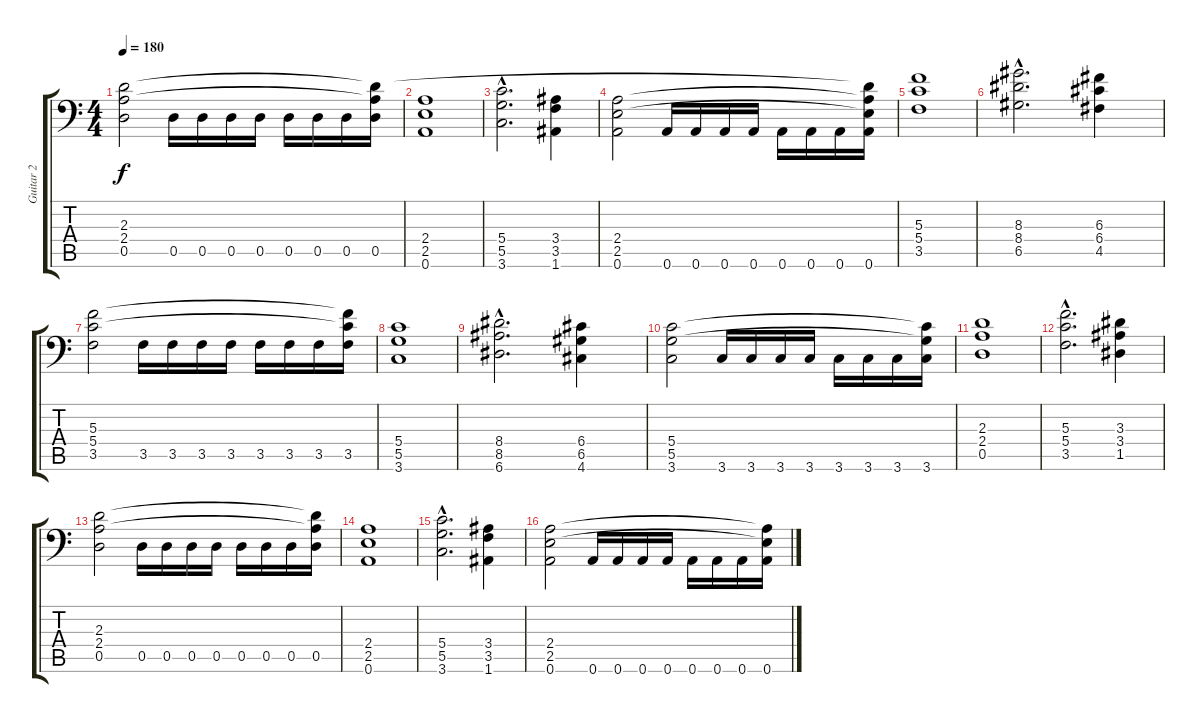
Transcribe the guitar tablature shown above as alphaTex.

\track ("Guitar 2" "Guitar 2") {instrument distortionguitar}
\staff {score tabs}
\tuning (A3 E3 C3 G2 D2 A1) {hide}
\ts (4 4)
\tempo 180
\clef f4
\ks c
(2.3 2.4 0.5).2{dy f} 0.5.16 0.5.16 0.5.16 0.5.16 0.5.16 0.5.16 0.5.16 (2.3{t} 2.4{t} 0.5).16 |
(2.4 2.5 0.6).1 |
(5.4{hac} 5.5{hac} 3.6{hac}).2{d} (3.4 3.5 1.6).4 |
(2.4 2.5 0.6).2 0.6.16 0.6.16 0.6.16 0.6.16 0.6.16 0.6.16 0.6.16 (2.3{t} 2.4{t} 2.5{t} 0.6).16 |
(5.3 5.4 3.5).1 |
(8.3{hac} 8.4{hac} 6.5{hac}).2{d} (6.3 6.4 4.5).4 |
(5.3 5.4 3.5).2 3.5.16 3.5.16 3.5.16 3.5.16 3.5.16 3.5.16 3.5.16 (5.3{t} 5.4{t} 3.5).16 |
(5.4 5.5 3.6).1 |
(8.4{hac} 8.5{hac} 6.6{hac}).2{d} (6.4 6.5 4.6).4 |
(5.4 5.5 3.6).2 3.6.16 3.6.16 3.6.16 3.6.16 3.6.16 3.6.16 3.6.16 (5.4{t} 5.5{t} 3.6).16 |
(2.3 2.4 0.5).1 |
(5.3{hac} 5.4{hac} 3.5{hac}).2{d} (3.3 3.4 1.5).4 |
(2.3 2.4 0.5).2 0.5.16 0.5.16 0.5.16 0.5.16 0.5.16 0.5.16 0.5.16 (2.3{t} 2.4{t} 0.5).16 |
(2.4 2.5 0.6).1 |
(5.4{hac} 5.5{hac} 3.6{hac}).2{d} (3.4 3.5 1.6).4 |
(2.4 2.5 0.6).2 0.6.16 0.6.16 0.6.16 0.6.16 0.6.16 0.6.16 0.6.16 (2.4{t} 2.5{t} 0.6).16
